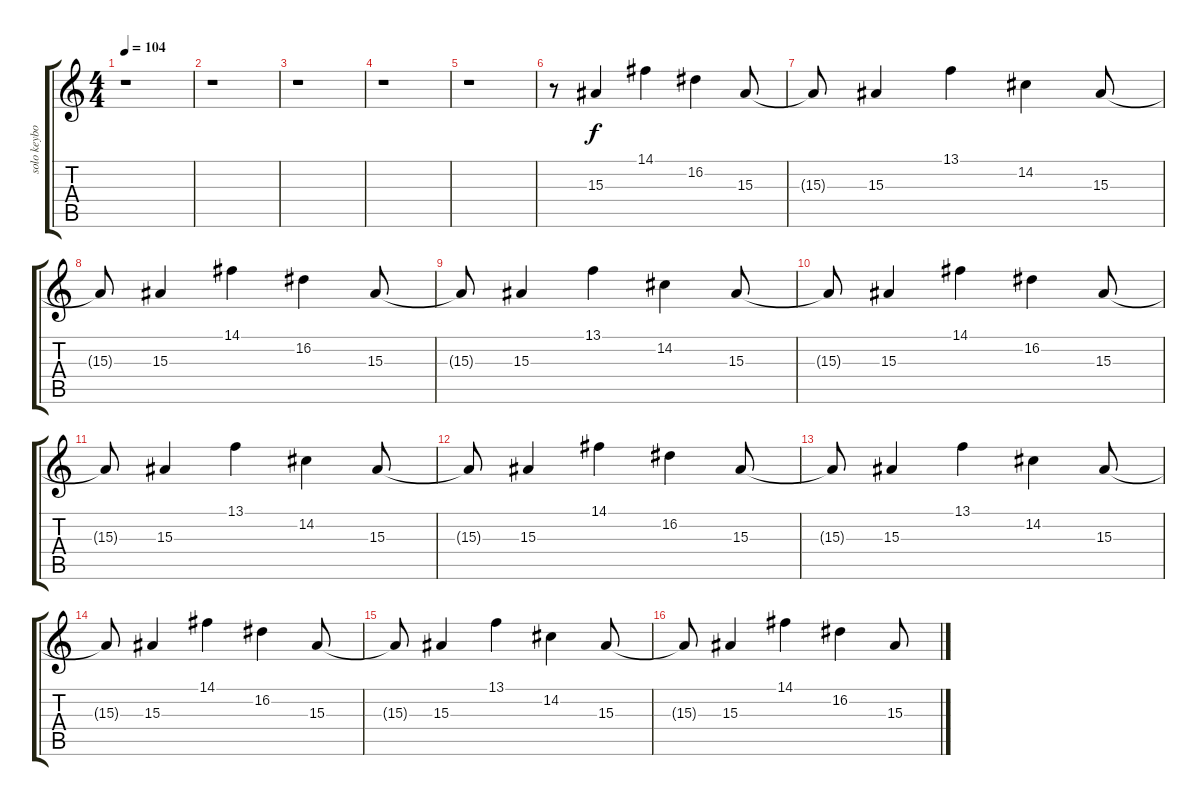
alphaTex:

\track ("solo keyboard" "solo keybo") {instrument electricpiano1}
\staff {score tabs}
\tuning (E4 B3 G3 D3 A2 E2) {hide}
\ts (4 4)
\tempo 104
\clef g2
\ks c
r.1{dy f} |
r.1 |
r.1 |
r.1 |
r.1 |
r.8 15.3.4 14.1.4 16.2.4 15.3.8 |
15.3{t}.8 15.3.4 13.1.4 14.2.4 15.3.8 |
15.3{t}.8 15.3.4 14.1.4 16.2.4 15.3.8 |
15.3{t}.8 15.3.4 13.1.4 14.2.4 15.3.8 |
15.3{t}.8 15.3.4 14.1.4 16.2.4 15.3.8 |
15.3{t}.8 15.3.4 13.1.4 14.2.4 15.3.8 |
15.3{t}.8 15.3.4 14.1.4 16.2.4 15.3.8 |
15.3{t}.8 15.3.4 13.1.4 14.2.4 15.3.8 |
15.3{t}.8 15.3.4 14.1.4 16.2.4 15.3.8 |
15.3{t}.8 15.3.4 13.1.4 14.2.4 15.3.8 |
15.3{t}.8 15.3.4 14.1.4 16.2.4 15.3.8
